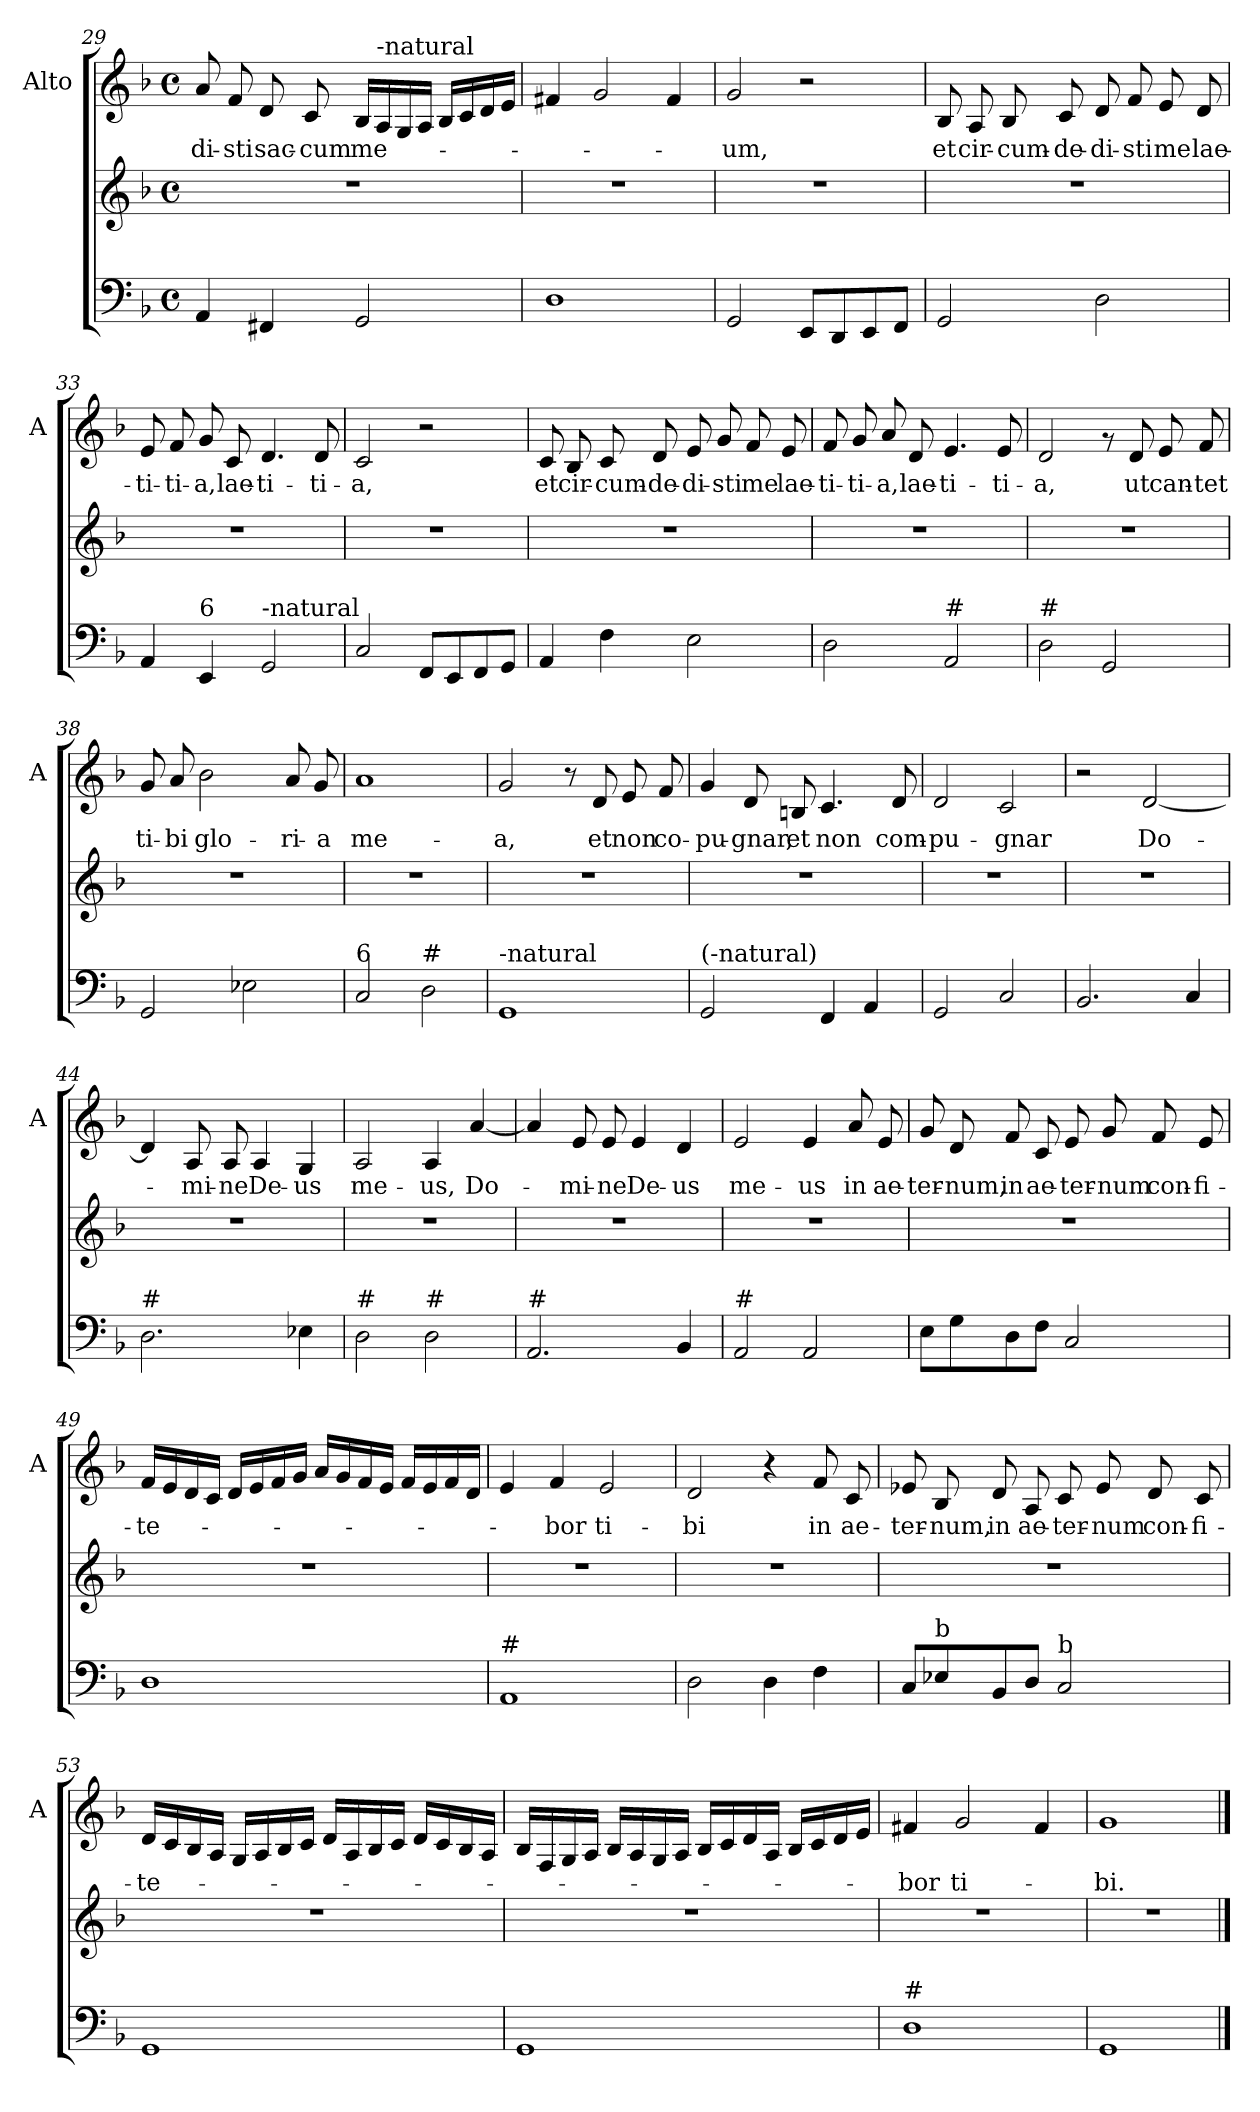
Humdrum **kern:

**kern	**kern	**kern	**text
*part2	*part2	*part1	*part1
*staff3	*staff2	*staff1	*staff1
*	*	*I"Alto	*
*	*	*I'A	*
*clefF4	*clefG2	*clefG2	*
*k[b-]	*k[b-]	*k[b-]	*
*F:	*F:	*F:	*
*M4/4	*M4/4	*M4/4	*
*met(c)	*met(c)	*met(c)	*
=29	=29	=29	=29
!	!	!	!LO:LY:b
4AA/	1r	8a/	-di-
!	!	!	!LO:LY:b
.	.	8f/	-sti
!	!	!	!LO:LY:b
4FF#X/	.	8d/	sac-
!	!	!	!LO:LY:b
.	.	8c/	-cum
!	!	!	!LO:LY:b
2GG/	.	16B-/LL	me-
!	!	!LO:TX:a:t=-natural	!
.	.	16A/	.
.	.	16G/	.
.	.	16A/JJ	.
.	.	16B-/LL	.
.	.	16c/	.
.	.	16d/	.
.	.	16e/JJ	.
=30	=30	=30	=30
1D	1r	4f#X/	.
.	.	2g/	.
.	.	4f#/	.
!!LO:PB:g=z
=31	=31	=31	=31
!	!	!	!LO:LY:b
2GG/	1r	2g/	-um,
8EE/L	.	2r	.
8DD/	.	.	.
8EE/	.	.	.
8FF/J	.	.	.
=32	=32	=32	=32
!	!	!	!LO:LY:b
2GG/	1r	8B-/	et
!	!	!	!LO:LY:b
.	.	8A/	cir-
!	!	!	!LO:LY:b
.	.	8B-/	-cum-
!	!	!	!LO:LY:b
.	.	8c/	-de-
!	!	!	!LO:LY:b
2D\	.	8d/	-di-
!	!	!	!LO:LY:b
.	.	8f/	-sti
!	!	!	!LO:LY:b
.	.	8e/	me
!	!	!	!LO:LY:b
.	.	8d/	lae-
=33	=33	=33	=33
!	!	!	!LO:LY:b
4AA/	1r	8e/	-ti-
!	!	!	!LO:LY:b
.	.	8f/	-ti-
!LO:TX:a:t=6	!	!	!
!	!	!	!LO:LY:b
4EE/	.	8g/	-a,
!	!	!	!LO:LY:b
.	.	8c/	lae-
!LO:TX:a:t=-natural	!	!	!
!	!	!	!LO:LY:b
2GG/	.	4.d/	-ti-
!	!	!	!LO:LY:b
.	.	8d/	-ti-
=34	=34	=34	=34
!	!	!	!LO:LY:b
2C/	1r	2c/	-a,
8FF/L	.	2r	.
8EE/	.	.	.
8FF/	.	.	.
8GG/J	.	.	.
!!LO:LB:g=z
=35	=35	=35	=35
!	!	!	!LO:LY:b
4AA/	1r	8c/	et
!	!	!	!LO:LY:b
.	.	8B-/	cir-
!	!	!	!LO:LY:b
4F\	.	8c/	-cum-
!	!	!	!LO:LY:b
.	.	8d/	-de-
!	!	!	!LO:LY:b
2E\	.	8e/	-di-
!	!	!	!LO:LY:b
.	.	8g/	-sti
!	!	!	!LO:LY:b
.	.	8f/	me
!	!	!	!LO:LY:b
.	.	8e/	lae-
=36	=36	=36	=36
!	!	!	!LO:LY:b
2D\	1r	8f/	-ti-
!	!	!	!LO:LY:b
.	.	8g/	-ti-
!	!	!	!LO:LY:b
.	.	8a/	-a,
!	!	!	!LO:LY:b
.	.	8d/	lae-
!LO:TX:a:t=#	!	!	!
!	!	!	!LO:LY:b
2AA/	.	4.e/	-ti-
!	!	!	!LO:LY:b
.	.	8e/	-ti-
=37	=37	=37	=37
!LO:TX:a:t=#	!	!	!
!	!	!	!LO:LY:b
2D\	1r	2d/	-a,
2GG/	.	8rf	.
!	!	!	!LO:LY:b
.	.	8d/	ut
!	!	!	!LO:LY:b
.	.	8e/	can-
!	!	!	!LO:LY:b
.	.	8f/	-tet
=38	=38	=38	=38
!	!	!	!LO:LY:b
2GG/	1r	8g/	ti-
!	!	!	!LO:LY:b
.	.	8a/	-bi
!	!	!	!LO:LY:b
.	.	2b-\	glo-
2E-X\	.	.	.
!	!	!	!LO:LY:b
.	.	8a/	-ri-
!	!	!	!LO:LY:b
.	.	8g/	-a
!!LO:LB:g=z
=39	=39	=39	=39
!LO:TX:a:t=6	!	!	!
!	!	!	!LO:LY:b
2C/	1r	1a	me-
!LO:TX:a:t=#	!	!	!
2D\	.	.	.
=40	=40	=40	=40
!LO:TX:a:t=-natural	!	!	!
!	!	!	!LO:LY:b
1GG	1r	2g/	-a,
.	.	8r	.
!	!	!	!LO:LY:b
.	.	8d/	et
!	!	!	!LO:LY:b
.	.	8e/	non
!	!	!	!LO:LY:b
.	.	8f/	co-
=41	=41	=41	=41
!LO:TX:a:t=(-natural)	!	!	!
!	!	!	!LO:LY:b
2GG/	1r	4g/	-pu-
!	!	!	!LO:LY:b
.	.	8d/	-gnar,
!	!	!	!LO:LY:b
.	.	8Bn/	et
!	!	!	!LO:LY:b
4FF/	.	4.c/	non
4AA/	.	.	.
!	!	!	!LO:LY:b
.	.	8d/	com-
=42	=42	=42	=42
!	!	!	!LO:LY:b
2GG/	1r	2d/	-pu-
!	!	!	!LO:LY:b
2C/	.	2c/	-gnar
!!LO:LB:g=z
=43	=43	=43	=43
2.BB-/	1r	2r	.
!	!	!	!LO:LY:b
.	.	[2d/	Do-
4C/	.	.	.
=44	=44	=44	=44
!LO:TX:a:t=#	!	!	!
2.D\	1r	4d/]	.
!	!	!	!LO:LY:b
.	.	8A/	-mi-
!	!	!	!LO:LY:b
.	.	8A/	-ne
!	!	!	!LO:LY:b
.	.	4A/	De-
!	!	!	!LO:LY:b
4E-X\	.	4G/	-us
=45	=45	=45	=45
!LO:TX:a:t=#	!	!	!
!	!	!	!LO:LY:b
2D\	1r	2A/	me-
!LO:TX:a:t=#	!	!	!
!	!	!	!LO:LY:b
2D\	.	4A/	-us,
!	!	!	!LO:LY:b
.	.	[4a/	Do-
=46	=46	=46	=46
!LO:TX:a:t=#	!	!	!
2.AA/	1r	4a/]	.
!	!	!	!LO:LY:b
.	.	8e/	-mi-
!	!	!	!LO:LY:b
.	.	8e/	-ne
!	!	!	!LO:LY:b
.	.	4e/	De-
!	!	!	!LO:LY:b
4BB-/	.	4d/	-us
!!LO:PB:g=z
=47	=47	=47	=47
!LO:TX:a:t=#	!	!	!
!	!	!	!LO:LY:b
2AA/	1r	2e/	me-
!	!	!	!LO:LY:b
2AA/	.	4e/	-us
!	!	!	!LO:LY:b
.	.	8a/	in
!	!	!	!LO:LY:b
.	.	8e/	ae-
=48	=48	=48	=48
!	!	!	!LO:LY:b
8E\L	1r	8g/	-ter-
!	!	!	!LO:LY:b
8G\	.	8d/	-num,
!	!	!	!LO:LY:b
8D\	.	8f/	in
!	!	!	!LO:LY:b
8F\J	.	8c/	ae-
!	!	!	!LO:LY:b
2C/	.	8e/	-ter-
!	!	!	!LO:LY:b
.	.	8g/	-num
!	!	!	!LO:LY:b
.	.	8f/	con-
!	!	!	!LO:LY:b
.	.	8e/	-fi-
=49	=49	=49	=49
!	!	!	!LO:LY:b
1D	1r	16f/LL	-te-
.	.	16e/	.
.	.	16d/	.
.	.	16c/JJ	.
.	.	16d/LL	.
.	.	16e/	.
.	.	16f/	.
.	.	16g/JJ	.
.	.	16a/LL	.
.	.	16g/	.
.	.	16f/	.
.	.	16e/JJ	.
.	.	16f/LL	.
.	.	16e/	.
.	.	16f/	.
.	.	16d/JJ	.
=50	=50	=50	=50
!LO:TX:a:t=#	!	!	!
1AA	1r	4e/	.
!	!	!	!LO:LY:b
.	.	4f/	-bor
!	!	!	!LO:LY:b
.	.	2e/	ti-
!!LO:LB:g=z
=51	=51	=51	=51
!	!	!	!LO:LY:b
2D\	1r	2d/	-bi
4D\	.	4r	.
!	!	!	!LO:LY:b
4F\	.	8f/	in
!	!	!	!LO:LY:b
.	.	8c/	ae-
=52	=52	=52	=52
!	!	!	!LO:LY:b
8C/L	1r	8e-X/	-ter-
!LO:TX:a:t=b	!	!	!
!	!	!	!LO:LY:b
8E-X/	.	8B-/	-num,
!	!	!	!LO:LY:b
8BB-/	.	8d/	in
!	!	!	!LO:LY:b
8D/J	.	8A/	ae-
!LO:TX:a:t=b	!	!	!
!	!	!	!LO:LY:b
2C/	.	8c/	-ter-
!	!	!	!LO:LY:b
.	.	8e-/	-num
!	!	!	!LO:LY:b
.	.	8d/	con-
!	!	!	!LO:LY:b
.	.	8c/	-fi-
=53	=53	=53	=53
!	!	!	!LO:LY:b
1GG	1r	16d/LL	-te-
.	.	16c/	.
.	.	16B-/	.
.	.	16A/JJ	.
.	.	16G/LL	.
.	.	16A/	.
.	.	16B-/	.
.	.	16c/JJ	.
.	.	16d/LL	.
.	.	16A/	.
.	.	16B-/	.
.	.	16c/JJ	.
.	.	16d/LL	.
.	.	16c/	.
.	.	16B-/	.
.	.	16A/JJ	.
!!LO:LB:g=z
=54	=54	=54	=54
1GG	1r	16B-/LL	.
.	.	16F/	.
.	.	16G/	.
.	.	16A/JJ	.
.	.	16B-/LL	.
.	.	16A/	.
.	.	16G/	.
.	.	16A/JJ	.
.	.	16B-/LL	.
.	.	16c/	.
.	.	16d/	.
.	.	16A/JJ	.
.	.	16B-/LL	.
.	.	16c/	.
.	.	16d/	.
.	.	16e/JJ	.
=55	=55	=55	=55
!LO:TX:a:t=#	!	!	!
!	!	!	!LO:LY:b
1D	1r	4f#X/	-bor
!	!	!	!LO:LY:b
.	.	2g/	ti-
.	.	4f#/	.
=56	=56	=56	=56
!	!	!	!LO:LY:b
1GG	1r	1g	-bi.
==	==	==	==
*-	*-	*-	*-
